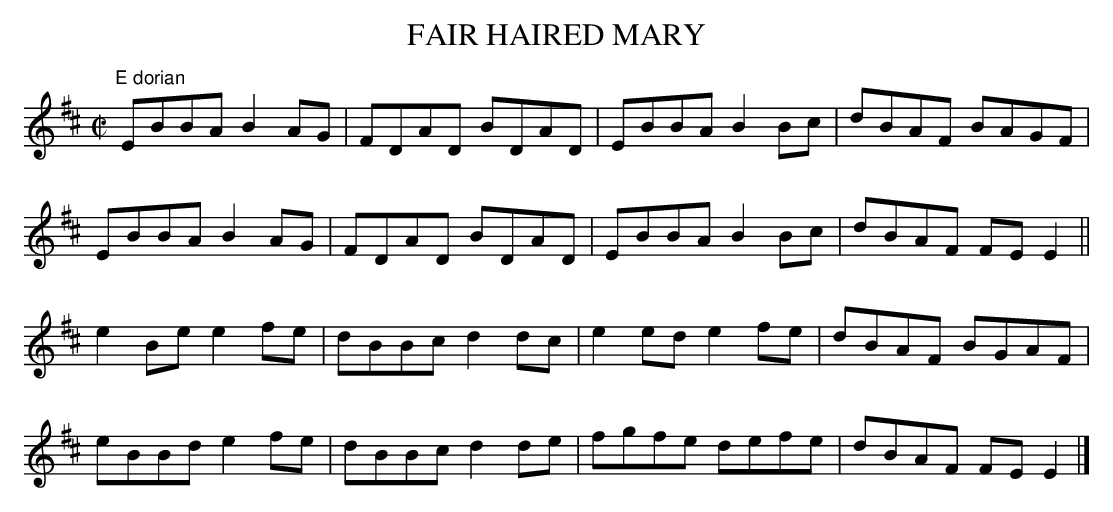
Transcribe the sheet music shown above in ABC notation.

X:1
T:FAIR HAIRED MARY
L:1/8
M:C|
K:D % source key = Gm
"^E dorian"
EBBA B2AG|FDAD BDAD|EBBA B2Bc|dBAF BAGF|
EBBA B2AG|FDAD BDAD|EBBA B2Bc|dBAF FEE2||
e2Be e2fe|dBBc d2dc|e2ed e2fe|dBAF BGAF|
eBBd e2fe|dBBc d2de|fgfe defe|dBAF FEE2|]
